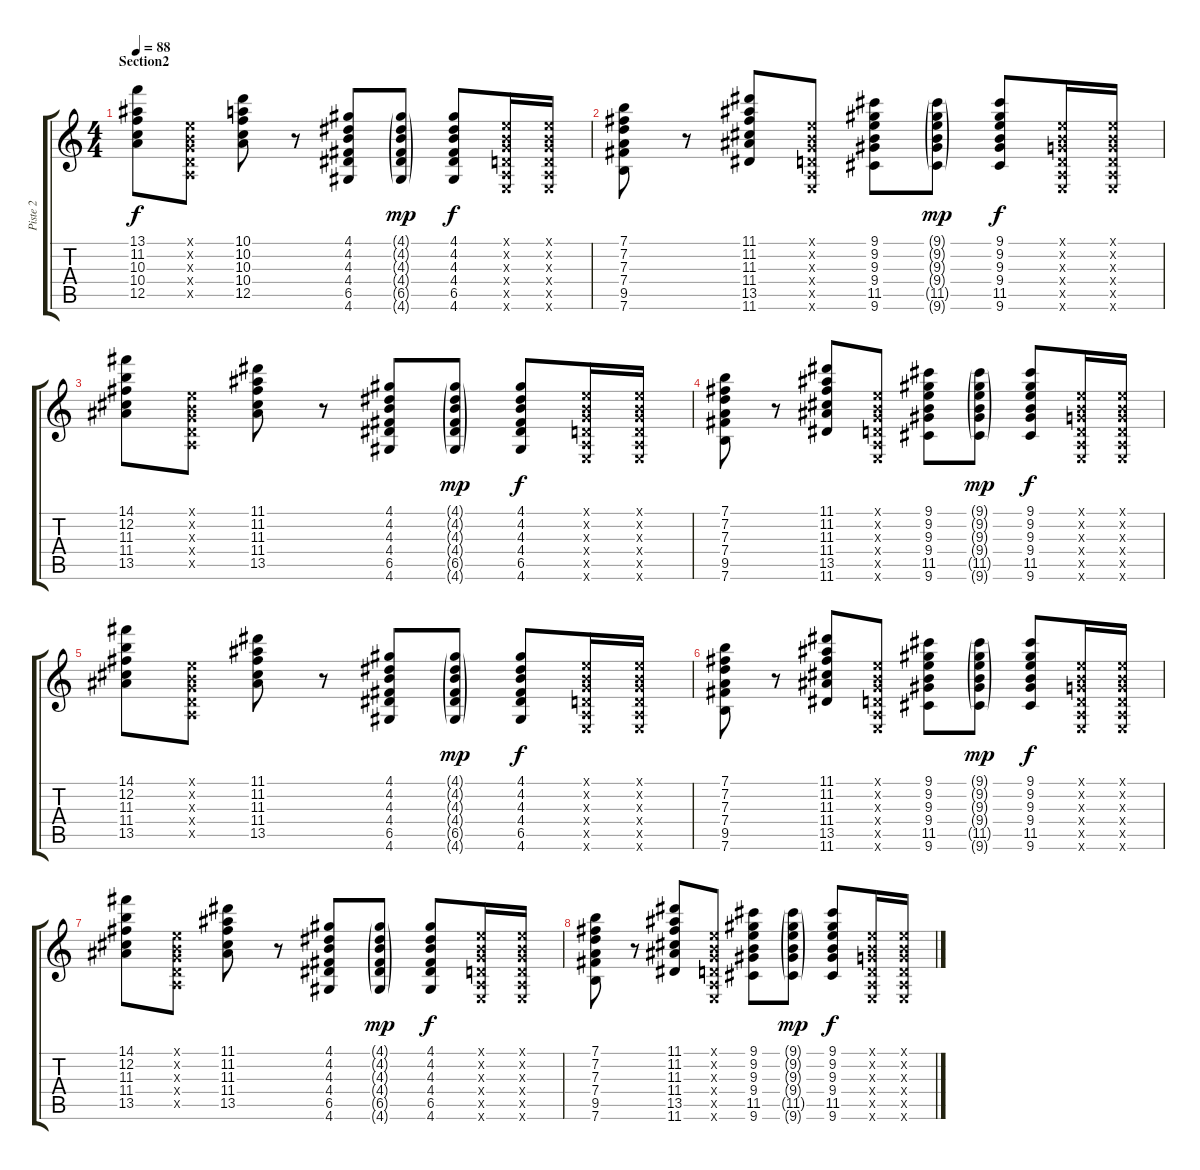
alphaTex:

\track ("Piste 2" "Piste 2") {instrument acousticguitarnylon}
\staff {score tabs}
\tuning (E4 B3 G3 D3 A2 E2) {hide}
\ts (4 4)
\section ("" "Section2")
\tempo 88
\clef g2
\ks c
(13.1 11.2 10.3 10.4 12.5).8{dy f} (0.1{x} 0.2{x} 0.3{x} 0.4{x} 0.5{x}).8 (10.1 10.2 10.3 10.4 12.5).8 r.8 (4.1 4.2 4.3 4.4 6.5 4.6).8 (4.1{g} 4.2{g} 4.3{g} 4.4{g} 6.5{g} 4.6{g}).8{dy mp} (4.1 4.2 4.3 4.4 6.5 4.6).8{dy f} (0.1{x} 0.2{x} 0.3{x} 0.4{x} 0.5{x} 0.6{x}).16 (0.1{x} 0.2{x} 0.3{x} 0.4{x} 0.5{x} 0.6{x}).16 |
(7.1 7.2 7.3 7.4 9.5 7.6).8 r.8 (11.1 11.2 11.3 11.4 13.5 11.6).8 (0.1{x} 0.2{x} 0.3{x} 0.4{x} 0.5{x} 0.6{x}).8 (9.1 9.2 9.3 9.4 11.5 9.6).8 (9.1{g} 9.2{g} 9.3{g} 9.4{g} 11.5{g} 9.6{g}).8{dy mp} (9.1 9.2 9.3 9.4 11.5 9.6).8{dy f} (0.1{x} 0.2{x} 0.3{x} 0.4{x} 0.5{x} 0.6{x}).16 (0.1{x} 0.2{x} 0.3{x} 0.4{x} 0.5{x} 0.6{x}).16 |
(14.1 12.2 11.3 11.4 13.5).8 (0.1{x} 0.2{x} 0.3{x} 0.4{x} 0.5{x}).8 (11.1 11.2 11.3 11.4 13.5).8 r.8 (4.1 4.2 4.3 4.4 6.5 4.6).8 (4.1{g} 4.2{g} 4.3{g} 4.4{g} 6.5{g} 4.6{g}).8{dy mp} (4.1 4.2 4.3 4.4 6.5 4.6).8{dy f} (0.1{x} 0.2{x} 0.3{x} 0.4{x} 0.5{x} 0.6{x}).16 (0.1{x} 0.2{x} 0.3{x} 0.4{x} 0.5{x} 0.6{x}).16 |
(7.1 7.2 7.3 7.4 9.5 7.6).8 r.8 (11.1 11.2 11.3 11.4 13.5 11.6).8 (0.1{x} 0.2{x} 0.3{x} 0.4{x} 0.5{x} 0.6{x}).8 (9.1 9.2 9.3 9.4 11.5 9.6).8 (9.1{g} 9.2{g} 9.3{g} 9.4{g} 11.5{g} 9.6{g}).8{dy mp} (9.1 9.2 9.3 9.4 11.5 9.6).8{dy f} (0.1{x} 0.2{x} 0.3{x} 0.4{x} 0.5{x} 0.6{x}).16 (0.1{x} 0.2{x} 0.3{x} 0.4{x} 0.5{x} 0.6{x}).16 |
(14.1 12.2 11.3 11.4 13.5).8 (0.1{x} 0.2{x} 0.3{x} 0.4{x} 0.5{x}).8 (11.1 11.2 11.3 11.4 13.5).8 r.8 (4.1 4.2 4.3 4.4 6.5 4.6).8 (4.1{g} 4.2{g} 4.3{g} 4.4{g} 6.5{g} 4.6{g}).8{dy mp} (4.1 4.2 4.3 4.4 6.5 4.6).8{dy f} (0.1{x} 0.2{x} 0.3{x} 0.4{x} 0.5{x} 0.6{x}).16 (0.1{x} 0.2{x} 0.3{x} 0.4{x} 0.5{x} 0.6{x}).16 |
(7.1 7.2 7.3 7.4 9.5 7.6).8 r.8 (11.1 11.2 11.3 11.4 13.5 11.6).8 (0.1{x} 0.2{x} 0.3{x} 0.4{x} 0.5{x} 0.6{x}).8 (9.1 9.2 9.3 9.4 11.5 9.6).8 (9.1{g} 9.2{g} 9.3{g} 9.4{g} 11.5{g} 9.6{g}).8{dy mp} (9.1 9.2 9.3 9.4 11.5 9.6).8{dy f} (0.1{x} 0.2{x} 0.3{x} 0.4{x} 0.5{x} 0.6{x}).16 (0.1{x} 0.2{x} 0.3{x} 0.4{x} 0.5{x} 0.6{x}).16 |
(14.1 12.2 11.3 11.4 13.5).8 (0.1{x} 0.2{x} 0.3{x} 0.4{x} 0.5{x}).8 (11.1 11.2 11.3 11.4 13.5).8 r.8 (4.1 4.2 4.3 4.4 6.5 4.6).8 (4.1{g} 4.2{g} 4.3{g} 4.4{g} 6.5{g} 4.6{g}).8{dy mp} (4.1 4.2 4.3 4.4 6.5 4.6).8{dy f} (0.1{x} 0.2{x} 0.3{x} 0.4{x} 0.5{x} 0.6{x}).16 (0.1{x} 0.2{x} 0.3{x} 0.4{x} 0.5{x} 0.6{x}).16 |
(7.1 7.2 7.3 7.4 9.5 7.6).8 r.8 (11.1 11.2 11.3 11.4 13.5 11.6).8 (0.1{x} 0.2{x} 0.3{x} 0.4{x} 0.5{x} 0.6{x}).8 (9.1 9.2 9.3 9.4 11.5 9.6).8 (9.1{g} 9.2{g} 9.3{g} 9.4{g} 11.5{g} 9.6{g}).8{dy mp} (9.1 9.2 9.3 9.4 11.5 9.6).8{dy f} (0.1{x} 0.2{x} 0.3{x} 0.4{x} 0.5{x} 0.6{x}).16 (0.1{x} 0.2{x} 0.3{x} 0.4{x} 0.5{x} 0.6{x}).16
